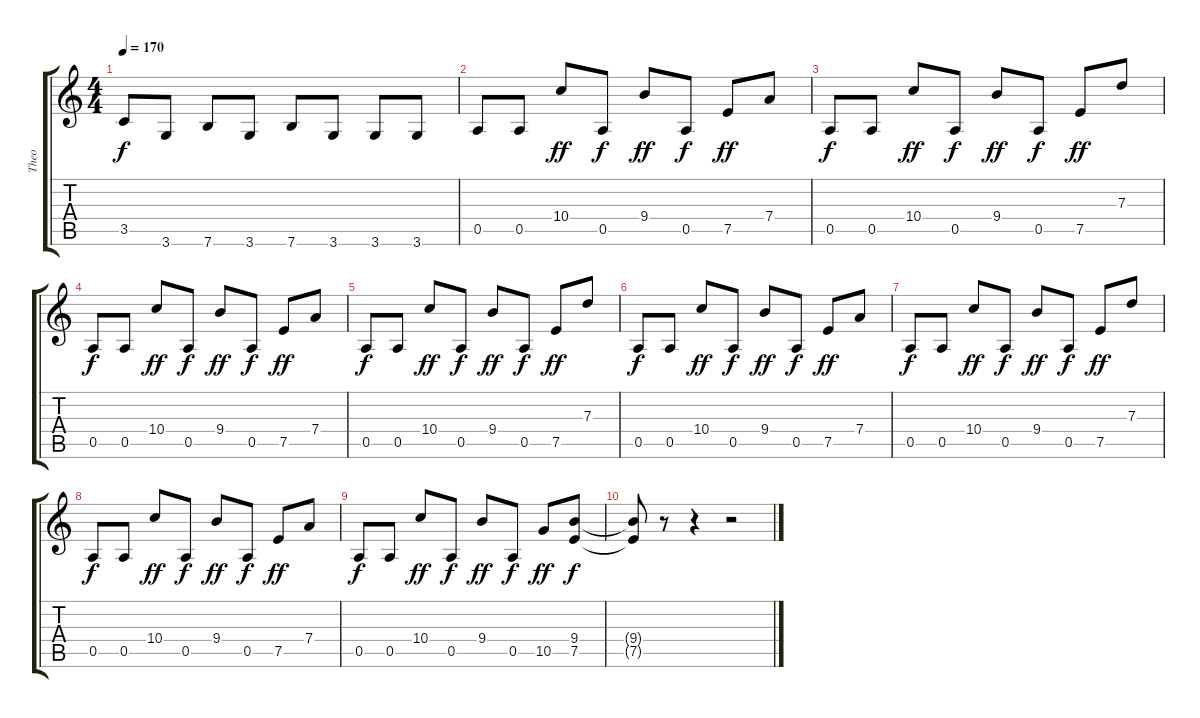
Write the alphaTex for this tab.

\track ("Theo" "Theo") {instrument overdrivenguitar}
\staff {score tabs}
\tuning (E4 B3 G3 D3 A2 E2) {hide}
\ts (4 4)
\tempo 170
\clef g2
\ks c
3.5{t}.8{dy f} 3.6.8 7.6.8 3.6.8 7.6.8 3.6.8 3.6.8 3.6.8 |
0.5.8 0.5.8 10.4.8{dy ff} 0.5.8{dy f} 9.4.8{dy ff} 0.5.8{dy f} 7.5.8{dy ff} 7.4.8 |
0.5.8{dy f} 0.5.8 10.4.8{dy ff} 0.5.8{dy f} 9.4.8{dy ff} 0.5.8{dy f} 7.5.8{dy ff} 7.3.8 |
0.5.8{dy f} 0.5.8 10.4.8{dy ff} 0.5.8{dy f} 9.4.8{dy ff} 0.5.8{dy f} 7.5.8{dy ff} 7.4.8 |
0.5.8{dy f} 0.5.8 10.4.8{dy ff} 0.5.8{dy f} 9.4.8{dy ff} 0.5.8{dy f} 7.5.8{dy ff} 7.3.8 |
0.5.8{dy f} 0.5.8 10.4.8{dy ff} 0.5.8{dy f} 9.4.8{dy ff} 0.5.8{dy f} 7.5.8{dy ff} 7.4.8 |
0.5.8{dy f} 0.5.8 10.4.8{dy ff} 0.5.8{dy f} 9.4.8{dy ff} 0.5.8{dy f} 7.5.8{dy ff} 7.3.8 |
0.5.8{dy f} 0.5.8 10.4.8{dy ff} 0.5.8{dy f} 9.4.8{dy ff} 0.5.8{dy f} 7.5.8{dy ff} 7.4.8 |
0.5.8{dy f} 0.5.8 10.4.8{dy ff} 0.5.8{dy f} 9.4.8{dy ff} 0.5.8{dy f} 10.5.8{dy ff} (9.4 7.5).8{dy f} |
(9.4{t} 7.5{t}).8 r.8 r.4 r.2
